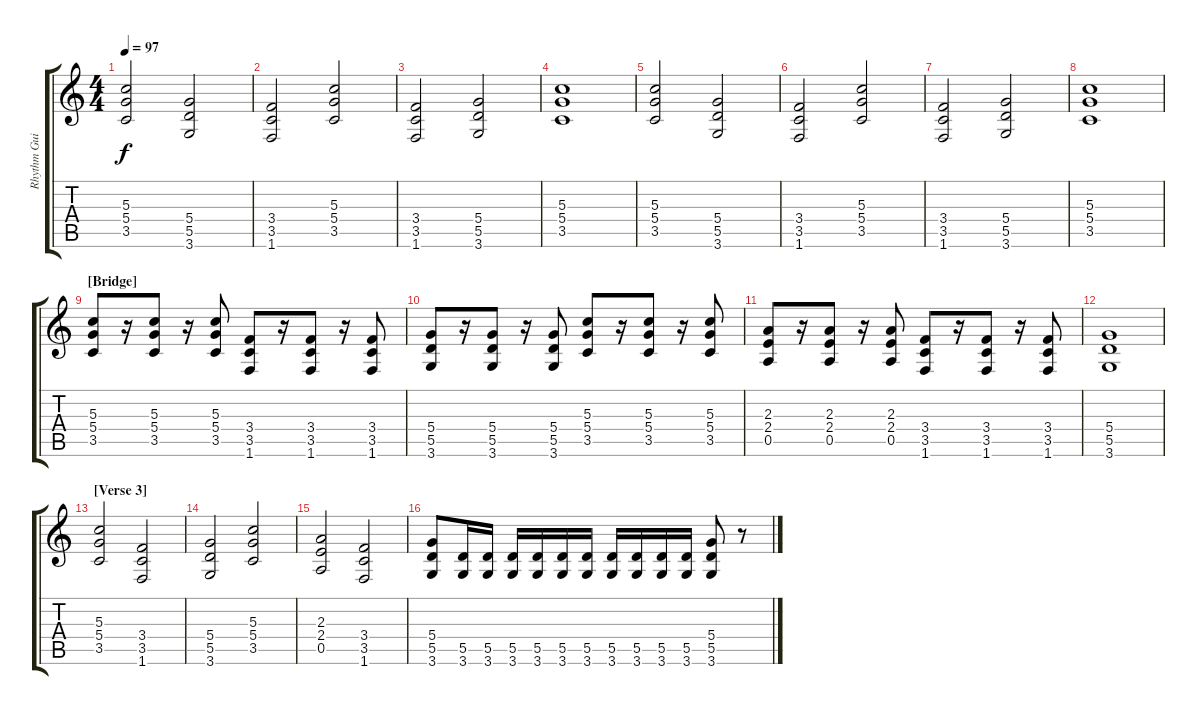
\track ("Rhythm Guitar 2" "Rhythm Gui") {instrument overdrivenguitar}
\staff {score tabs}
\tuning (E4 B3 G3 D3 A2 E2) {hide}
\ts (4 4)
\tempo 97
\clef g2
\ks c
(5.3 5.4 3.5).2{dy f} (5.4 5.5 3.6).2 |
(3.4 3.5 1.6).2 (5.3 5.4 3.5).2 |
(3.4 3.5 1.6).2 (5.4 5.5 3.6).2 |
(5.3 5.4 3.5).1 |
\section ("" "")
(5.3 5.4 3.5).2 (5.4 5.5 3.6).2 |
(3.4 3.5 1.6).2 (5.3 5.4 3.5).2 |
(3.4 3.5 1.6).2 (5.4 5.5 3.6).2 |
(5.3 5.4 3.5).1 |
\section ("" "[Bridge]")
(5.3 5.4 3.5).8 r.16 (5.3 5.4 3.5).8 r.16 (5.3 5.4 3.5).8 (3.4 3.5 1.6).8 r.16 (3.4 3.5 1.6).8 r.16 (3.4 3.5 1.6).8 |
(5.4 5.5 3.6).8 r.16 (5.4 5.5 3.6).8 r.16 (5.4 5.5 3.6).8 (5.3 5.4 3.5).8 r.16 (5.3 5.4 3.5).8 r.16 (5.3 5.4 3.5).8 |
(2.3 2.4 0.5).8 r.16 (2.3 2.4 0.5).8 r.16 (2.3 2.4 0.5).8 (3.4 3.5 1.6).8 r.16 (3.4 3.5 1.6).8 r.16 (3.4 3.5 1.6).8 |
(5.4 5.5 3.6).1 |
\section ("" "[Verse 3]")
(5.3 5.4 3.5).2 (3.4 3.5 1.6).2 |
(5.4 5.5 3.6).2 (5.3 5.4 3.5).2 |
(2.3 2.4 0.5).2 (3.4 3.5 1.6).2 |
(5.4 5.5 3.6).8 (5.5 3.6).16 (5.5 3.6).16 (5.5 3.6).16 (5.5 3.6).16 (5.5 3.6).16 (5.5 3.6).16 (5.5 3.6).16 (5.5 3.6).16 (5.5 3.6).16 (5.5 3.6).16 (5.4 5.5 3.6).8 r.8
